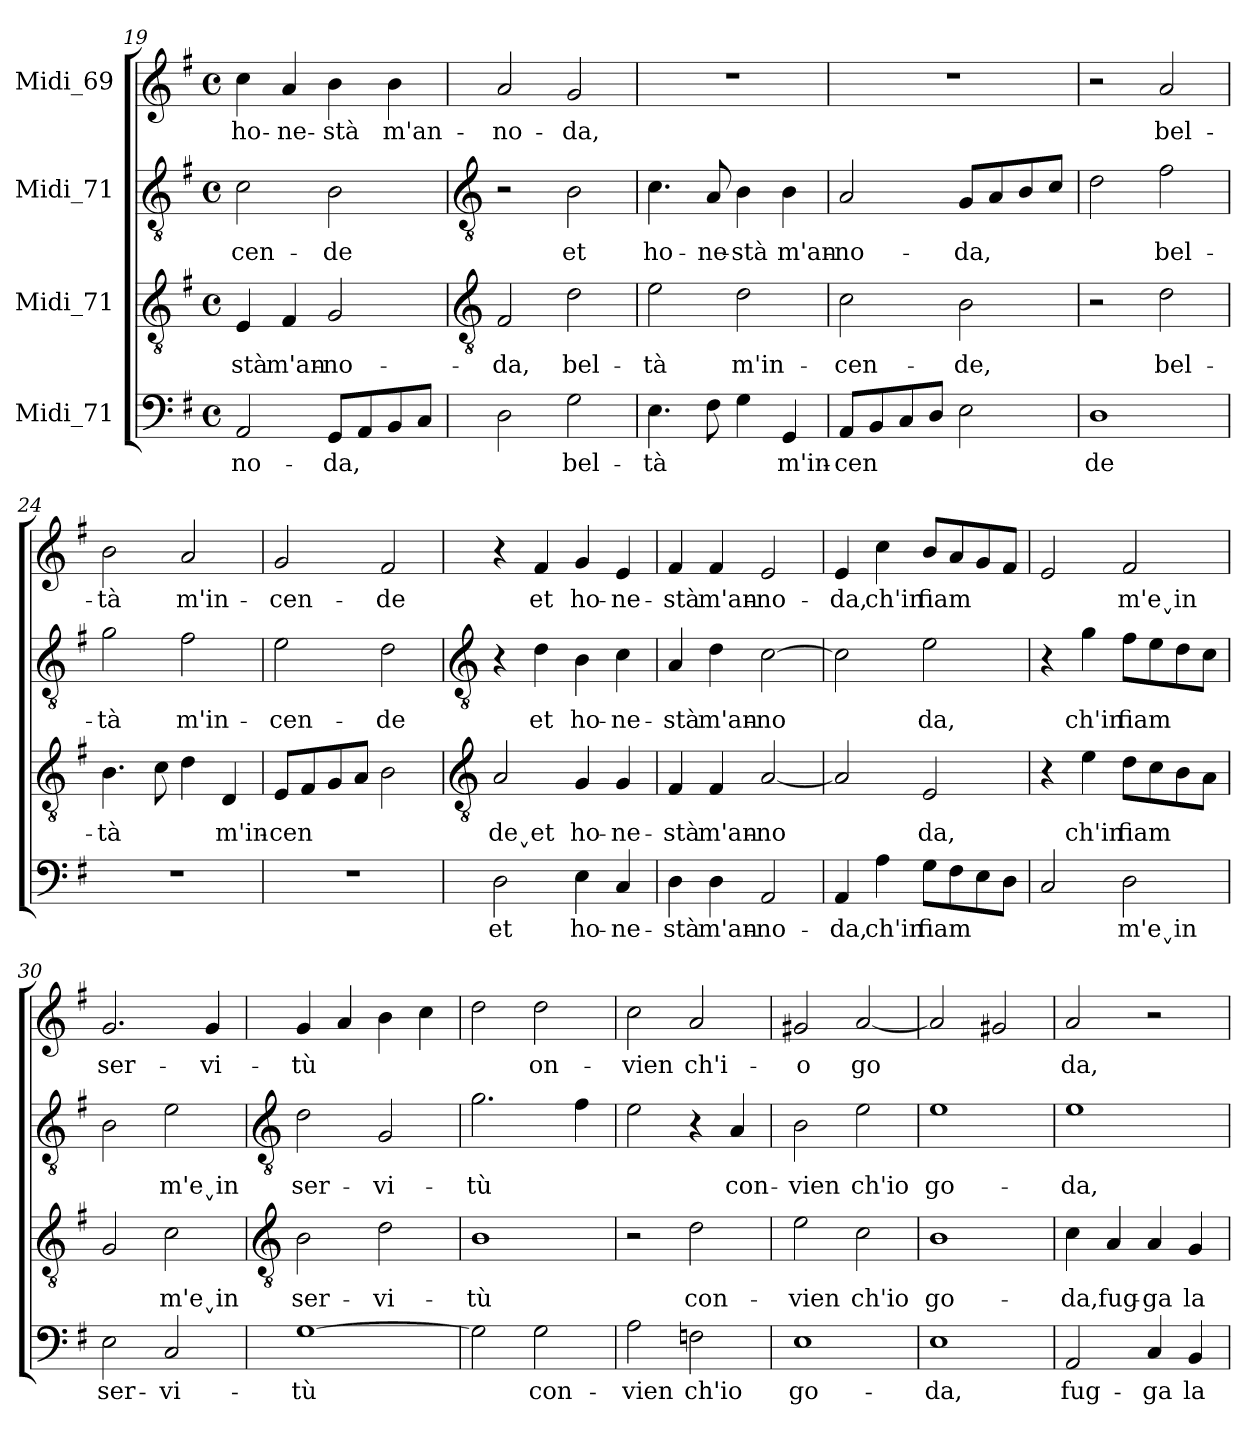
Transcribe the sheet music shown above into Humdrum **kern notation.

**kern	**text	**kern	**text	**kern	**text	**kern	**text
*part4	*part4	*part3	*part3	*part2	*part2	*part1	*part1
*staff4	*staff4	*staff3	*staff3	*staff2	*staff2	*staff1	*staff1
*I"Midi_71	*	*I"Midi_71	*	*I"Midi_71	*	*I"Midi_69	*
*clefF4	*	*clefGv2	*	*clefGv2	*	*clefG2	*
*k[f#]	*	*k[f#]	*	*k[f#]	*	*k[f#]	*
*G:	*	*G:	*	*G:	*	*G:	*
*M4/4	*	*M4/4	*	*M4/4	*	*M4/4	*
*met(c)	*	*met(c)	*	*met(c)	*	*met(c)	*
=19	=19	=19	=19	=19	=19	=19	=19
!	!LO:LY:b	!	!LO:LY:b	!	!LO:LY:b	!	!LO:LY:b
2AA	-no-	4E	-stà	2c	-cen-	4cc	ho-
!	!	!	!LO:LY:b	!	!	!	!LO:LY:b
.	.	4F#	m'an-	.	.	4a	-ne-
!	!LO:LY:b	!	!LO:LY:b	!	!LO:LY:b	!	!LO:LY:b
8GGL	-da,	2G	-no-	2B	-de	4b	-stà
8AA	.	.	.	.	.	.	.
!	!	!	!	!	!	!	!LO:LY:b
8BB	.	.	.	.	.	4b	m'an-
8CJ	.	.	.	.	.	.	.
!!LO:LB:g=z
=20	=20	=20	=20	=20	=20	=20	=20
*	*	*clefGv2	*	*clefGv2	*	*	*
!	!	!	!LO:LY:b	!	!	!	!LO:LY:b
2D	.	2F#	-da,	2r	.	2a	-no-
!	!LO:LY:b	!	!LO:LY:b	!	!LO:LY:b	!	!LO:LY:b
2G	bel-	2d	bel-	2B	et	2g	-da,
=21	=21	=21	=21	=21	=21	=21	=21
!	!LO:LY:b	!	!LO:LY:b	!	!LO:LY:b	!	!
4.E	-tà	2e	-tà	4.c	ho-	1r	.
!	!	!	!	!	!LO:LY:b	!	!
8F#	.	.	.	8A	-ne-	.	.
!	!	!	!LO:LY:b	!	!LO:LY:b	!	!
4G	.	2d	m'in-	4B	-stà	.	.
!	!LO:LY:b	!	!	!	!LO:LY:b	!	!
4GG	m'in-	.	.	4B	m'an-	.	.
=22	=22	=22	=22	=22	=22	=22	=22
!	!LO:LY:b	!	!LO:LY:b	!	!LO:LY:b	!	!
8AAL	-cen	2c	-cen-	2A	-no-	1r	.
8BB	.	.	.	.	.	.	.
8C	.	.	.	.	.	.	.
8DJ	.	.	.	.	.	.	.
!	!	!	!LO:LY:b	!	!LO:LY:b	!	!
2E	.	2B	-de,	8GL	-da,	.	.
.	.	.	.	8A	.	.	.
.	.	.	.	8B	.	.	.
.	.	.	.	8cJ	.	.	.
=23	=23	=23	=23	=23	=23	=23	=23
!	!LO:LY:b	!	!	!	!	!	!
1D	de	2r	.	2d	.	2r	.
!	!	!	!LO:LY:b	!	!LO:LY:b	!	!LO:LY:b
.	.	2d	bel-	2f#	bel-	2a	bel-
=24	=24	=24	=24	=24	=24	=24	=24
!	!	!	!LO:LY:b	!	!LO:LY:b	!	!LO:LY:b
1r	.	4.B	-tà	2g	-tà	2b	-tà
.	.	8c	.	.	.	.	.
!	!	!	!	!	!LO:LY:b	!	!LO:LY:b
.	.	4d	.	2f#	m'in-	2a	m'in-
!	!	!	!LO:LY:b	!	!	!	!
.	.	4D	m'in-	.	.	.	.
=25	=25	=25	=25	=25	=25	=25	=25
!	!	!	!LO:LY:b	!	!LO:LY:b	!	!LO:LY:b
1r	.	8EL	-cen	2e	-cen-	2g	-cen-
.	.	8F#	.	.	.	.	.
.	.	8G	.	.	.	.	.
.	.	8AJ	.	.	.	.	.
!	!	!	!	!	!LO:LY:b	!	!LO:LY:b
.	.	2B	.	2d	-de	2f#	-de
!!LO:LB:g=z
=26	=26	=26	=26	=26	=26	=26	=26
*	*	*clefGv2	*	*clefGv2	*	*	*
!	!LO:LY:b	!	!LO:LY:b	!	!	!	!
2D	et	2A	deˬet	4r	.	4r	.
!	!	!	!	!	!LO:LY:b	!	!LO:LY:b
.	.	.	.	4d	et	4f#	et
!	!LO:LY:b	!	!LO:LY:b	!	!LO:LY:b	!	!LO:LY:b
4E	ho-	4G	ho-	4B	ho-	4g	ho-
!	!LO:LY:b	!	!LO:LY:b	!	!LO:LY:b	!	!LO:LY:b
4C	-ne-	4G	-ne-	4c	-ne-	4e	-ne-
=27	=27	=27	=27	=27	=27	=27	=27
!	!LO:LY:b	!	!LO:LY:b	!	!LO:LY:b	!	!LO:LY:b
4D	-stà	4F#	-stà	4A	-stà	4f#	-stà
!	!LO:LY:b	!	!LO:LY:b	!	!LO:LY:b	!	!LO:LY:b
4D	m'an-	4F#	m'an-	4d	m'an-	4f#	m'an-
!	!LO:LY:b	!	!LO:LY:b	!	!LO:LY:b	!	!LO:LY:b
2AA	-no-	[2A	-no	[2c	-no	2e	-no-
=28	=28	=28	=28	=28	=28	=28	=28
!	!LO:LY:b	!	!	!	!	!	!LO:LY:b
4AA	-da,	2A]	.	2c]	.	4e	-da,
!	!LO:LY:b	!	!	!	!	!	!LO:LY:b
4A	ch'in	.	.	.	.	4cc	ch'in
!	!LO:LY:b	!	!LO:LY:b	!	!LO:LY:b	!	!LO:LY:b
8GL	fiam	2E	da,	2e	da,	8bL	fiam
8F#	.	.	.	.	.	8a	.
8E	.	.	.	.	.	8g	.
8DJ	.	.	.	.	.	8f#J	.
=29	=29	=29	=29	=29	=29	=29	=29
2C	.	4r	.	4r	.	2e	.
!	!	!	!LO:LY:b	!	!LO:LY:b	!	!
.	.	4e	ch'in	4g	ch'in	.	.
!	!LO:LY:b	!	!LO:LY:b	!	!LO:LY:b	!	!LO:LY:b
2D	m'eˬin	8dL	fiam	8f#L	fiam	2f#	m'eˬin
.	.	8c	.	8e	.	.	.
.	.	8B	.	8d	.	.	.
.	.	8AJ	.	8cJ	.	.	.
=30	=30	=30	=30	=30	=30	=30	=30
!	!LO:LY:b	!	!	!	!	!	!LO:LY:b
2E	ser-	2G	.	2B	.	2.g	ser-
!	!LO:LY:b	!	!LO:LY:b	!	!LO:LY:b	!	!
2C	-vi-	2c	m'eˬin	2e	m'eˬin	.	.
!	!	!	!	!	!	!	!LO:LY:b
.	.	.	.	.	.	4g	-vi-
!!LO:LB:g=z
=31	=31	=31	=31	=31	=31	=31	=31
*	*	*clefGv2	*	*clefGv2	*	*	*
!	!LO:LY:b	!	!LO:LY:b	!	!LO:LY:b	!	!LO:LY:b
[1G	-tù	2B	ser-	2d	ser-	4g	-tù
.	.	.	.	.	.	4a	.
!	!	!	!LO:LY:b	!	!LO:LY:b	!	!
.	.	2d	-vi-	2G	-vi-	4b	.
.	.	.	.	.	.	4cc	.
=32	=32	=32	=32	=32	=32	=32	=32
!	!	!	!LO:LY:b	!	!LO:LY:b	!	!
2G]	.	1B	-tù	2.g	-tù	2dd	.
!	!LO:LY:b	!	!	!	!	!	!LO:LY:b
2G	con-	.	.	.	.	2dd	on-
.	.	.	.	4f#	.	.	.
=33	=33	=33	=33	=33	=33	=33	=33
!	!LO:LY:b	!	!	!	!	!	!LO:LY:b
2A	-vien	2r	.	2e	.	2cc	-vien
!	!LO:LY:b	!	!LO:LY:b	!	!	!	!LO:LY:b
2Fn	ch'io	2d	con-	4r	.	2a	ch'i-
!	!	!	!	!	!LO:LY:b	!	!
.	.	.	.	4A	con-	.	.
=34	=34	=34	=34	=34	=34	=34	=34
!	!LO:LY:b	!	!LO:LY:b	!	!LO:LY:b	!	!LO:LY:b
1E	go-	2e	-vien	2B	-vien	2g#X	-o
!	!	!	!LO:LY:b	!	!LO:LY:b	!	!LO:LY:b
.	.	2c	ch'io	2e	ch'io	[2a	go
=35	=35	=35	=35	=35	=35	=35	=35
!	!LO:LY:b	!	!LO:LY:b	!	!LO:LY:b	!	!
1E	-da,	1B	go-	1e	go-	2a]	.
.	.	.	.	.	.	2g#X	.
=36	=36	=36	=36	=36	=36	=36	=36
!	!LO:LY:b	!	!LO:LY:b	!	!LO:LY:b	!	!LO:LY:b
2AA	fug-	4c	-da,	1e	-da,	2a	da,
!	!	!	!LO:LY:b	!	!	!	!
.	.	4A	fug-	.	.	.	.
!	!LO:LY:b	!	!LO:LY:b	!	!	!	!
4C	-ga	4A	-ga	.	.	2r	.
!	!LO:LY:b	!	!LO:LY:b	!	!	!	!
4BB	la	4G	la	.	.	.	.
=	=	=	=	=	=	=	=
*-	*-	*-	*-	*-	*-	*-	*-
